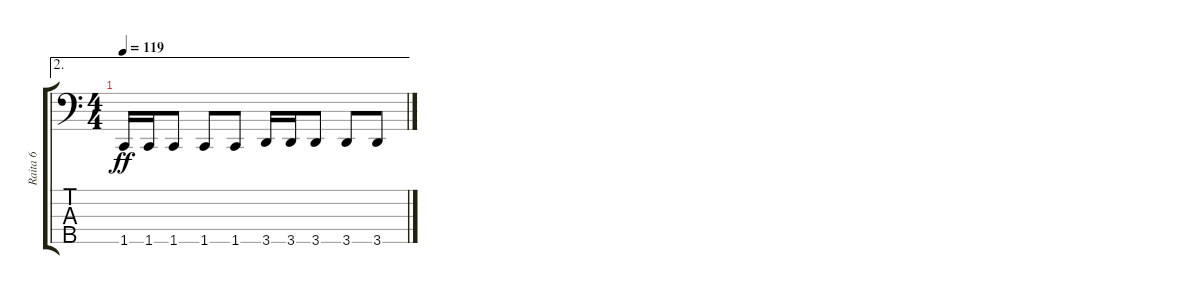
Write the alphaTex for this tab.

\track ("Raita 6" "Raita 6") {instrument electricbasspick}
\staff {score tabs}
\tuning (G2 D2 A1 E1 B0) {hide}
\ae 2
\ts (4 4)
\tempo 119
\clef f4
\ks c
1.5.16{dy ff} 1.5.16 1.5.8 1.5.8 1.5.8 3.5.16 3.5.16 3.5.8 3.5.8 3.5.8
